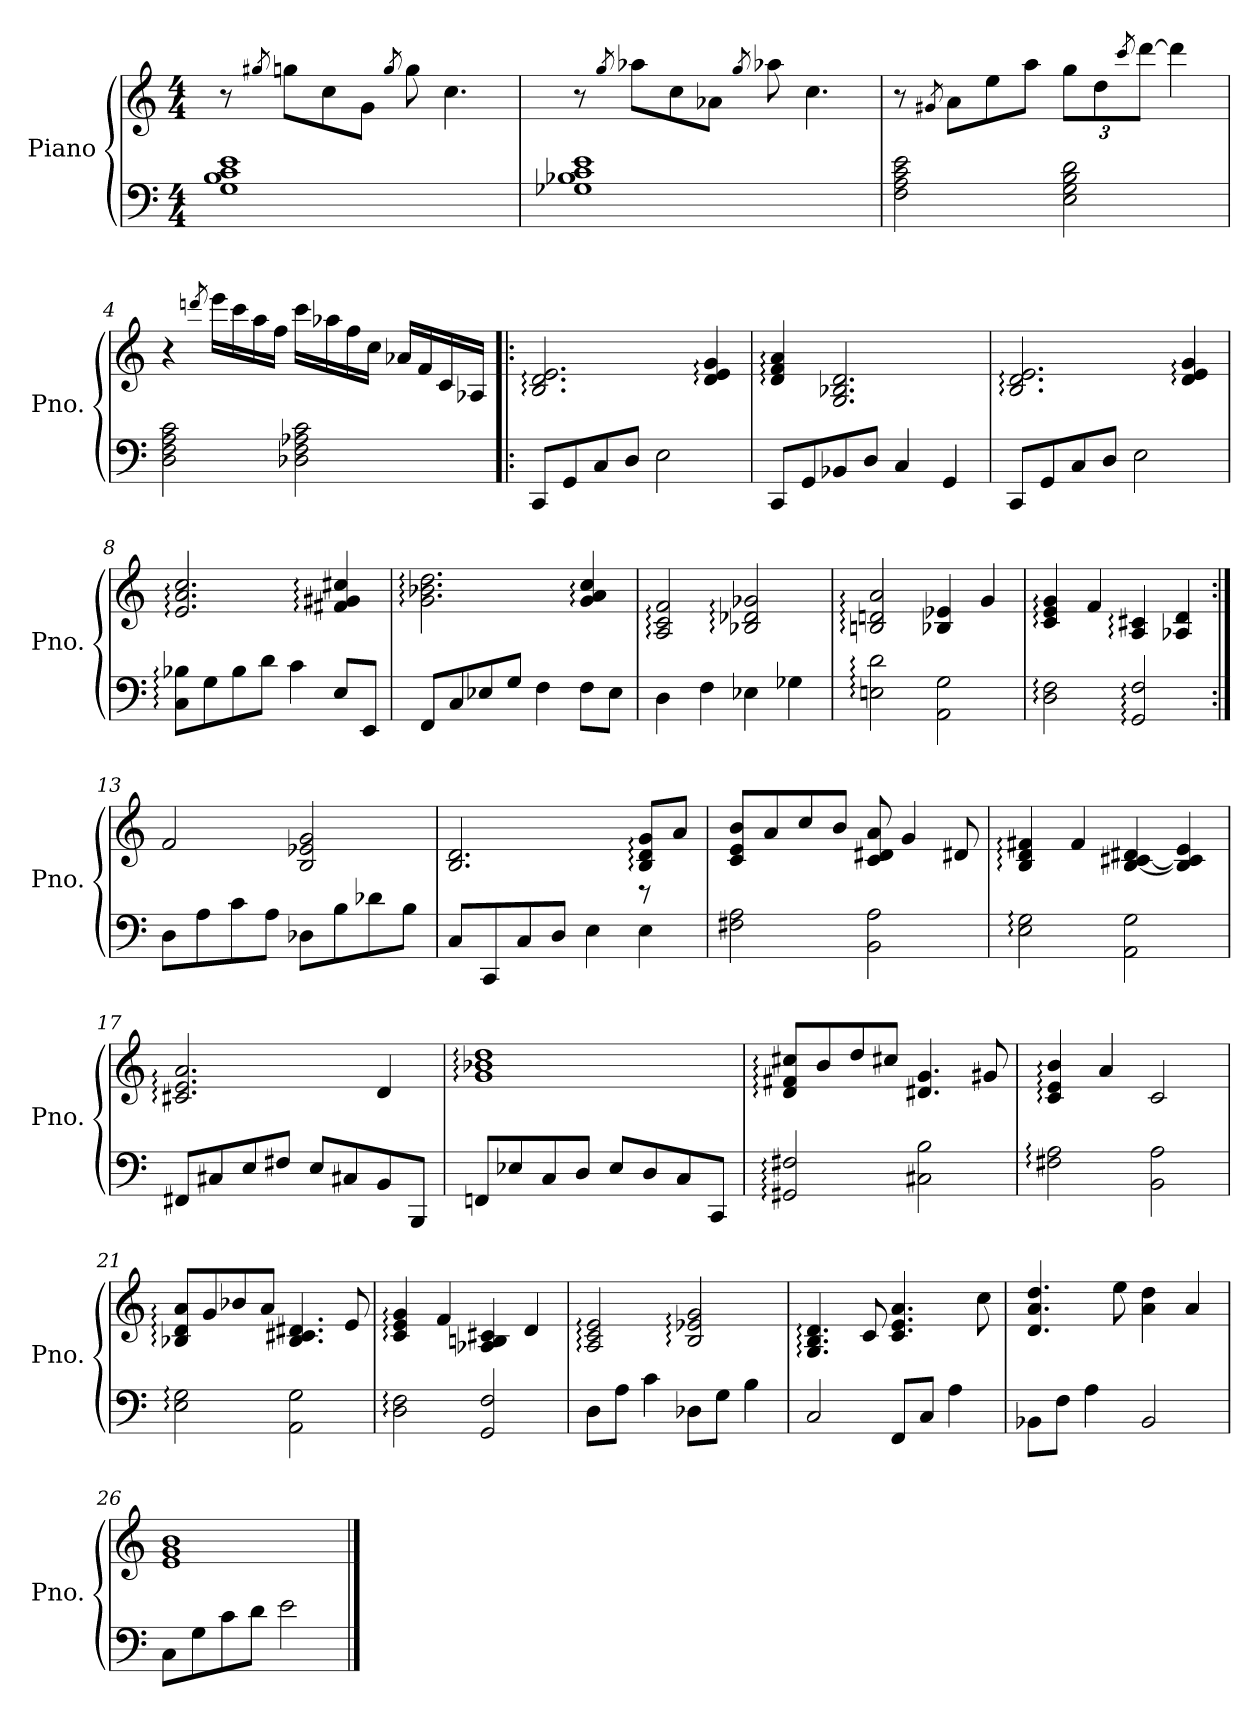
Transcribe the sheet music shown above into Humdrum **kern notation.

**kern	**kern
*part1	*part1
*staff2	*staff1
*I"Piano	*
*I'Pno.	*
*clefF4	*clefG2
*k[]	*k[]
*M4/4	*M4/4
*MM80	*MM80
=1	=1
1G 1B 1c 1e	8r
.	8qgg#X/
.	8ggn\L
.	8cc\
.	8g\J
.	8qgg/
.	8gg\
.	4.cc\
=2	=2
1G-X 1B-X 1c 1e	8r
.	8qgg/
.	8aa-X\L
.	8cc\
.	8a-X\J
.	8qgg/
.	8aa-X\
.	4.cc\
=3	=3
2F\ 2A\ 2c\ 2e\	8r
.	8qg#X/
.	8a\L
.	8ee\
.	8aa\J
*	*Xbrackettup
2E\ 2G\ 2B\ 2d\	12gg\L
.	12dd\
.	8qccc/
.	[12ddd\J
.	4ddd\]
=4	=4
2D\ 2F\ 2A\ 2c\	4r
.	8qdddn/
.	16eee\LL
.	16ccc\
.	16aa\
.	16ff\JJ
2D-X\ 2F\ 2A-X\ 2c\	16ccc\LL
.	16aa-X\
.	16ff\
.	16cc\JJ
.	16a-X/LL
.	16f/
.	16c/
.	16A-X/JJ
!!LO:LB:g=z
=5!|:	=5!|:
8CC:/L	2.B/: 2.d/: 2.e/:
8GG/	.
8C/	.
8D/J	.
2E\	.
.	4d/: 4e/: 4g/:
=6	=6
8CC:/L	4d/: 4f/: 4a/:
8GG/	.
8BB-X/	2.G/ 2.B-X/ 2.d/
8D/J	.
4C/	.
4GG/	.
=7	=7
8CC:/L	2.B/: 2.d/: 2.e/:
8GG/	.
8C/	.
8D/J	.
2E\	.
.	4d/: 4e/: 4g/:
=8	=8
8C\: 8B-X\:L	2.e/: 2.a/: 2.cc/:
8G\	.
8B-\	.
8d\J	.
4c\	.
8E:/L	4f#X/: 4g#X/: 4cc#X/:
8EE/J	.
=9	=9
8FF:/L	2.g\: 2.b-X\: 2.dd\:
8C/	.
8E-X/	.
8G/J	.
4F\	.
8F:\L	4g/: 4a/: 4cc/:
8E-\J	.
=10	=10
4D:\	2A/: 2c/: 2f/:
4F\	.
4E-X:\	2B-X/: 2d-X/: 2g-X/:
4G-X\	.
!!LO:LB:g=z
=11	=11
2En\: 2d\:	2Bn/: 2dn/: 2a/:
2AA\ 2G\	4B-X/ 4e-X/
.	4g/
=12	=12
2D\: 2F\:	4c/: 4e/: 4g/:
.	4f/
2GG/: 2F/:	4A/: 4c#X/:
.	4A-X/ 4d/
=13:|!	=13:|!
8D\L	2f/
8A\	.
8c\	.
8A\J	.
8D-X\L	2B/ 2e-X/ 2g/
8B\	.
8d-X\	.
8B\J	.
=14	=14
*	*^
8C/L	2.B/ 2.d/	2.ryy
8CC/	.	.
8C/	.	.
8D/J	.	.
4E\	.	.
4E:\	8B/: 8d/: 8g/:L	8r
.	8a/J	8ryy
*	*v	*v
=15	=15
2F#X\ 2A\	8c/ 8e/ 8b/L
.	8a/
.	8cc/
.	8b/J
2BB\ 2A\	8c/ 8d#X/ 8a/
.	4g/
.	8d#X/
!!LO:LB:g=z
=16	=16
2E\: 2G\:	4B/: 4d/: 4f#X/:
.	4f#/
2AA\ 2G\	[4B/ [4c#X/ 4d#X/
.	4B/] 4c#/] 4e/
=17	=17
8FF#X:/L	2.c#X/: 2.e/: 2.a/:
8C#X/	.
8E/	.
8F#X/J	.
8E/L	.
8C#X/	.
8BB/	4d/
8BBB/J	.
=18	=18
8FFn:/L	1g: 1b-X: 1dd:
8E-X/	.
8C/	.
8D/J	.
8E-/L	.
8D/	.
8C/	.
8CC/J	.
=19	=19
2GG#X/: 2F#X/:	8d/: 8f#X/: 8cc#X/:L
.	8b/
.	8dd/
.	8cc#X/J
2C#X\ 2B\	4.d#X/ 4.g/
.	8g#X/
=20	=20
2F#X\: 2A\:	4c/: 4e/: 4b/:
.	4a/
2BB\ 2A\	2c/
!!LO:LB:g=z
=21	=21
2E\: 2G\:	8B-X/: 8d/: 8a/:L
.	8g/
.	8b-X/
.	8a/J
2AA\ 2G\	4.B-/ 4.c#X/ 4.d#X/
.	8e/
=22	=22
2D\: 2F\:	4c/: 4e/: 4g/:
.	4f/
2GG/ 2F/	4A-X/ 4Bn/ 4c#X/
.	4d/
!!LO:LB:g=z
=23	=23
8D:\L	2A/: 2c/: 2e/:
8A\J	.
4c\	.
8D-X:\L	2B/: 2e-X/: 2g/:
8G\J	.
4B\	.
=24	=24
2C:/	4.G/: 4.B/: 4.d/:
.	8c/
8FF/L	4.c/ 4.e/ 4.a/
8C/J	.
4A\	.
.	8cc\
=25	=25
8BB-X\L	4.d/ 4.a/ 4.dd/
8F\J	.
4A\	.
.	8ee\
2BB-/	4a\ 4dd\
.	4a/
=26	=26
8C\L	1e 1g 1b
8G\	.
8c\	.
8d\J	.
2e\	.
==	==
*-	*-
